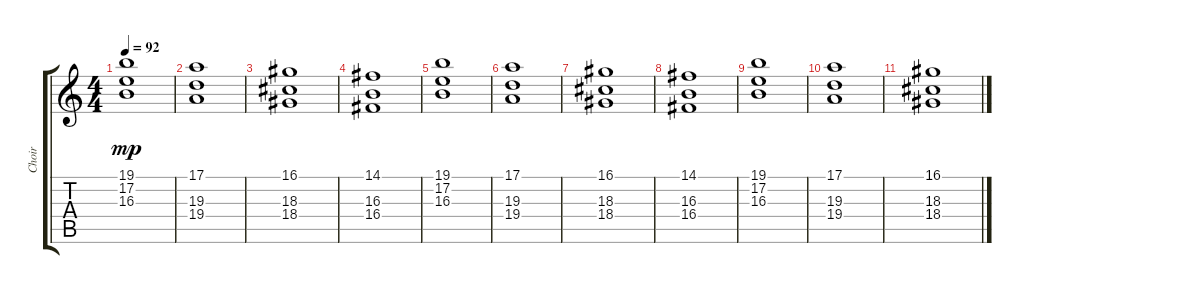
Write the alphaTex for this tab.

\track ("Choir" "Choir") {instrument choiraahs}
\staff {score tabs}
\tuning (E4 B3 G3 D3 A2 E2) {hide}
\ts (4 4)
\tempo 92
\clef g2
\ks c
(19.1 17.2 16.3).1{dy mp} |
(17.1 19.3 19.4).1 |
(16.1 18.3 18.4).1 |
(14.1 16.3 16.4).1 |
(19.1 17.2 16.3).1 |
(17.1 19.3 19.4).1 |
(16.1 18.3 18.4).1 |
(14.1 16.3 16.4).1 |
(19.1 17.2 16.3).1 |
(17.1 19.3 19.4).1 |
(16.1 18.3 18.4).1
